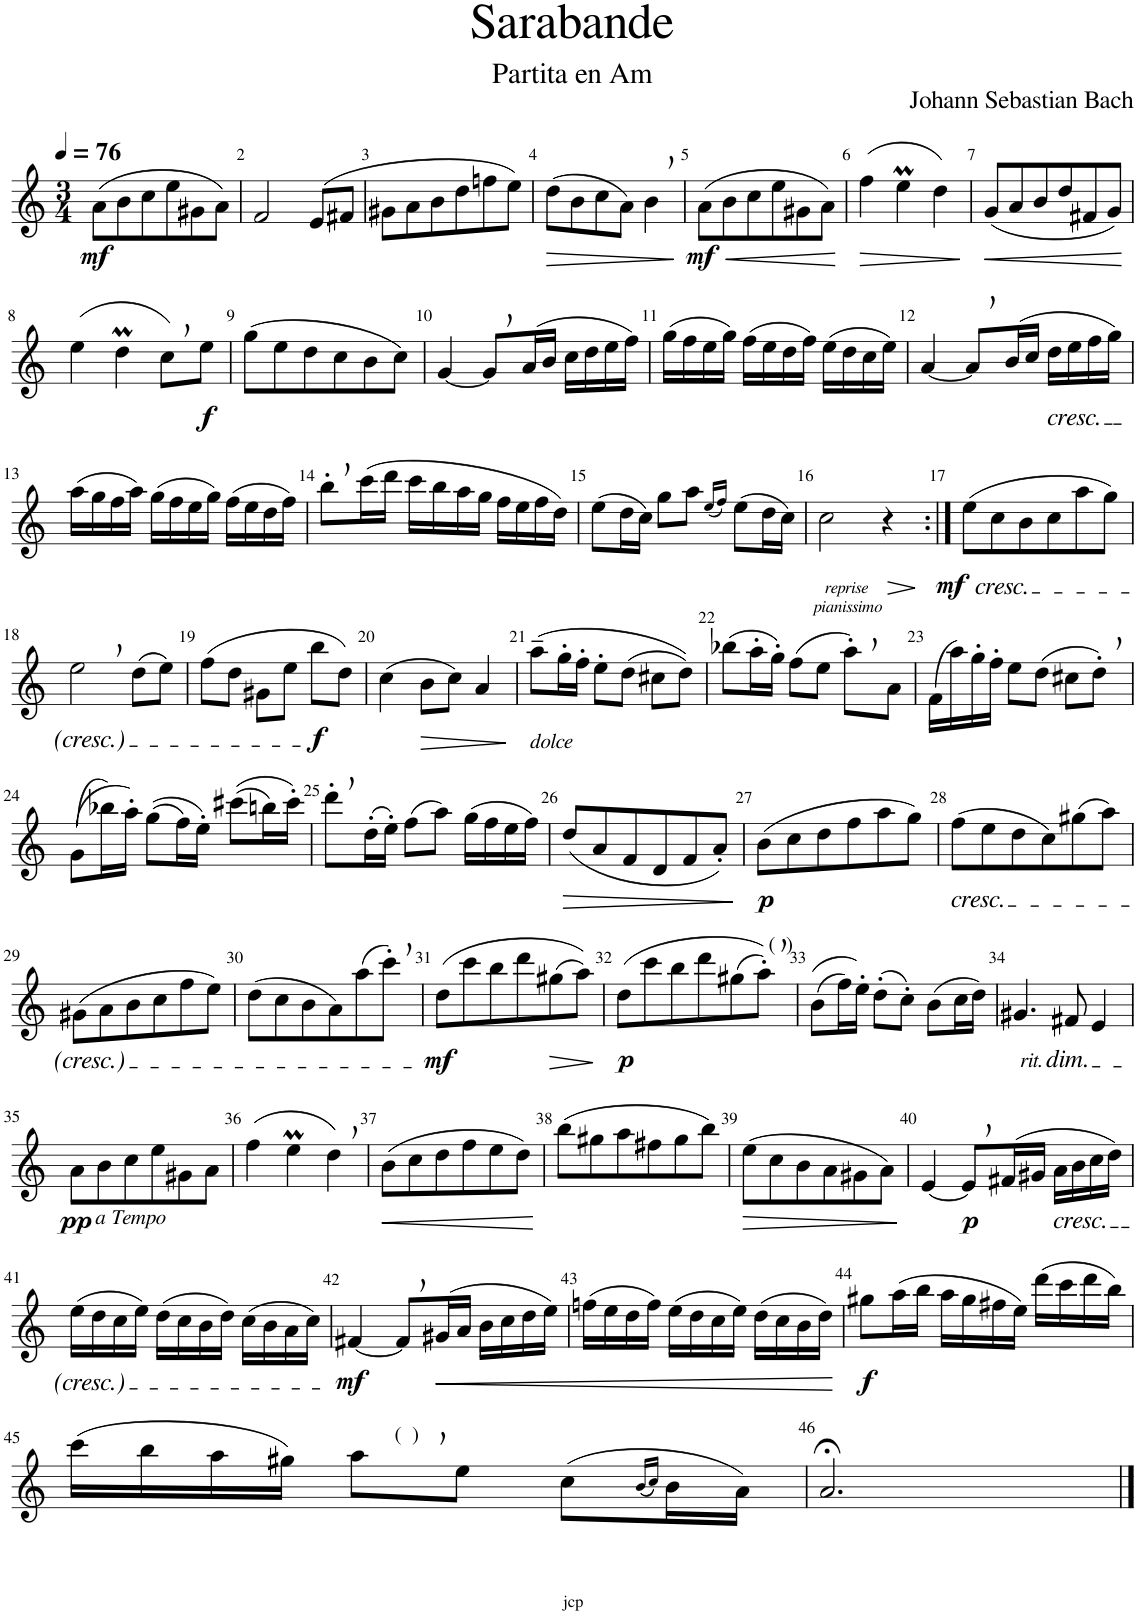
**kern	**dynam
*part1	*part1
*staff1	*staff1
*I"Flûte, Piste 1	*
*I'Fl.	*
*clefG2	*
*k[]	*
*M3/4	*
*MM76	*
=1	=1
!	!LO:DY:b
(8a\L	mf
8b\	.
8cc\	.
8ee\	.
8g#X\	.
8a\J)	.
=2	=2
2f/	.
(8e/L	.
8f#X/J	.
=3	=3
8g#X\L	.
8a\	.
8b\	.
8dd\	.
8ffn\	.
8ee\J)	.
=4	=4
!	!LO:HP:b
(8dd\L	>
8b\	.
8cc\	.
8a\J)	.
4b,\	.
.	]
=5	=5
!	!LO:HP:b
!	!LO:DY:n=1:b
(8a\L	< mf
8b\	.
8cc\	.
8ee\	.
8g#X\	.
8a\J)	.
.	[
=6	=6
!	!LO:HP:b
(4ff\	>
4eem\	.
4dd\)	.
.	]
=7	=7
!	!LO:HP:b
(8g/L	<
8a/	.
8b/	.
8dd/	.
8f#X/	.
8g/J)	.
.	[
!!LO:LB:g=z
=8	=8
(4ee\	.
4ddM\	.
8cc,\L)	.
!	!LO:DY:b
8ee\J	f
=9	=9
(8gg\L	.
8ee\	.
8dd\	.
8cc\	.
8b\	.
8cc\J)	.
=10	=10
[4g/	.
8g,/L]	.
(16a/L	.
16b/JJ	.
16cc\LL	.
16dd\	.
16ee\	.
16ff\JJ)	.
=11	=11
(16gg\LL	.
16ff\	.
16ee\	.
16gg\JJ)	.
(16ff\LL	.
16ee\	.
16dd\	.
16ff\JJ)	.
(16ee\LL	.
16dd\	.
16cc\	.
16ee\JJ)	.
=12	=12
[4a/	.
8a,/L]	.
(16b/L	.
16cc/JJ	.
!LO:TX:b:i:t=cresc.	!
16dd\LL	.
16ee\	.
16ff\	.
16gg\JJ)	.
!!LO:LB:g=z
=13	=13
(16aa\LL	.
16gg\	.
16ff\	.
16aa\JJ)	.
(16gg\LL	.
16ff\	.
16ee\	.
16gg\JJ)	.
(16ff\LL	.
16ee\	.
16dd\	.
16ff\JJ)	.
=14	=14
8bb',\L	.
(16ccc\L	.
16ddd\JJ	.
16ccc\LL	.
16bb\	.
16aa\	.
16gg\JJ	.
16ff\LL	.
16ee\	.
16ff\	.
16dd\JJ)	.
=15	=15
(8ee\L	.
16dd\L	.
16cc\JJ)	.
8gg\L	.
8aa\J	.
(16qee/LL	.
16qff/JJ)	.
(8ee\L	.
16dd\L	.
16cc\JJ)	.
=16	=16
!LO:TX:b:i:t=reprise	!
!LO:TX:b:t=pianissimo	!
!	!LO:HP:b
2cc\	>
4r	.
.	]
=17:|!	=17:|!
!LO:TX:b:i:t=cresc.	!
!	!LO:DY:b
(8ee\L	mf
8cc\	.
8b\	.
8cc\	.
8aa\	.
8gg\J)	.
!!LO:LB:g=z
=18	=18
2ee,\	.
(8dd\L	.
8ee\J)	.
=19	=19
(8ff\L	.
8dd\J	.
8g#X\L	.
8ee\J	.
!	!LO:DY:b
8bb\L	f
8dd\J)	.
=20	=20
(4cc\	.
!	!LO:HP:b
8b\L	>
8cc\J)	.
4a/	.
.	]
=21	=21
!LO:TX:b:i:t=dolce	!
(8aa~\L	.
16gg'\L	.
16ff'\JJ	.
8ee'\L	.
(8dd\J	.
8cc#X\L	.
8dd\J))	.
=22	=22
(8bb-X\L	.
16aa'\L	.
16gg'\JJ)	.
(8ff\L	.
8ee\J	.
8aa',\L)	.
8a\J	.
=23	=23
(16f\LL	.
16aa\)	.
16gg'\	.
16ff'\JJ	.
8ee\L	.
(8dd\J	.
8cc#X\L	.
8dd',\J)	.
!!LO:LB:g=z
=24	=24
((8g\L	.
16bb-X\L)	.
16aa'\JJ)	.
((8gg\L	.
16ff\L)	.
16ee'\JJ)	.
((8ccc#X\L	.
16bbn\L)	.
16ccc#'\JJ)	.
=25	=25
8ddd',\L	.
(16dd'\L	.
16ee'\JJ)	.
(8ff\L	.
8aa\J)	.
(16gg\LL	.
16ff\	.
16ee\	.
16ff\JJ)	.
=26	=26
!	!LO:HP:b
(8dd/L	>
8a/	.
8f/	.
8d/	.
8f/	.
8a'/J)	.
.	]
=27	=27
!	!LO:DY:b
(8b\L	p
8cc\	.
8dd\	.
8ff\	.
8aa\	.
8gg\J)	.
=28	=28
!LO:TX:b:i:t=cresc.	!
(8ff\L	.
8ee\	.
8dd\	.
8cc\)	.
(8gg#X\	.
8aa\J)	.
!!LO:LB:g=z
=29	=29
(8g#X\L	.
8a\	.
8b\	.
8cc\	.
8ff\	.
8ee\J)	.
=30	=30
(8dd\L	.
8cc\	.
8b\	.
8a\)	.
(8aa\	.
8ccc',\J)	.
=31	=31
!	!LO:DY:b
(8dd\L	mf
8ccc\	.
8bb\	.
8ddd\	.
!	!LO:HP:b
(8gg#X\	>
8aa\J))	.
.	]
=32	=32
!	!LO:DY:b
(8dd\L	p
8ccc\	.
8bb\	.
8ddd\	.
(8gg#X\	.
!LO:TX:a:t=(  )	!
8aa',\J))	.
=33	=33
((8b\L	.
16ff\L)	.
16ee'\JJ)	.
(8dd'\L	.
8cc'\J)	.
(8b\L	.
16cc\L	.
16dd\JJ)	.
=34	=34
!LO:TX:b:i:t=rit.	!
!LO:TX:b:i:t=dim.	!
4.g#X/	.
8f#X/	.
4e/	.
!!LO:LB:g=z
=35	=35
!LO:TX:b:i:t=a Tempo	!
!	!LO:DY:b
8a\L	pp
8b\	.
8cc\	.
8ee\	.
8g#X\	.
8a\J	.
=36	=36
(4ff\	.
4eem\	.
4dd,\)	.
=37	=37
!	!LO:HP:b
(8b\L	<
8cc\	.
8dd\	.
8ff\	.
8ee\	.
8dd\J)	.
.	[
=38	=38
(8bb\L	.
8gg#X\	.
8aa\	.
8ff#X\	.
8gg#\	.
8bb\J)	.
=39	=39
!	!LO:HP:b
(8ee\L	>
8cc\	.
8b\	.
8a\	.
8g#X\	.
8a\J)	.
.	]
=40	=40
[4e/	.
!	!LO:DY:b
8e,/L]	p
(16f#X/L	.
16g#X/JJ	.
!LO:TX:b:i:t=cresc.	!
16a\LL	.
16b\	.
16cc\	.
16dd\JJ)	.
!!LO:LB:g=z
=41	=41
(16ee\LL	.
16dd\	.
16cc\	.
16ee\JJ)	.
(16dd\LL	.
16cc\	.
16b\	.
16dd\JJ)	.
(16cc\LL	.
16b\	.
16a\	.
16cc\JJ)	.
=42	=42
!	!LO:DY:b
[4f#X/	mf
8f#,/L]	.
!	!LO:HP:b
(16g#X/L	<
16a/JJ	.
16b\LL	.
16cc\	.
16dd\	.
16ee\JJ)	.
=43	=43
(16ffn\LL	.
16ee\	.
16dd\	.
16ff\JJ)	.
(16ee\LL	.
16dd\	.
16cc\	.
16ee\JJ)	.
(16dd\LL	.
16cc\	.
16b\	.
16dd\JJ)	.
.	[
=44	=44
!	!LO:DY:b
8gg#X\L	f
(16aa\L	.
16bb\JJ	.
16aa\LL	.
16gg#\	.
16ff#X\	.
16ee\JJ)	.
(16ddd\LL	.
16ccc\	.
16ddd\	.
16bb\JJ)	.
!!LO:LB:g=z
=45	=45
(16ccc\LL	.
16bb\	.
16aa\	.
16gg#X\JJ)	.
!LO:TX:a:t=(  )	!
8aa,\L	.
8ee\J	.
(8cc\L	.
(16qb/LL	.
16qcc/JJ)	.
16b\L	.
16a\JJ)	.
=46	=46
2.a;</	.
==	==
*-	*-
